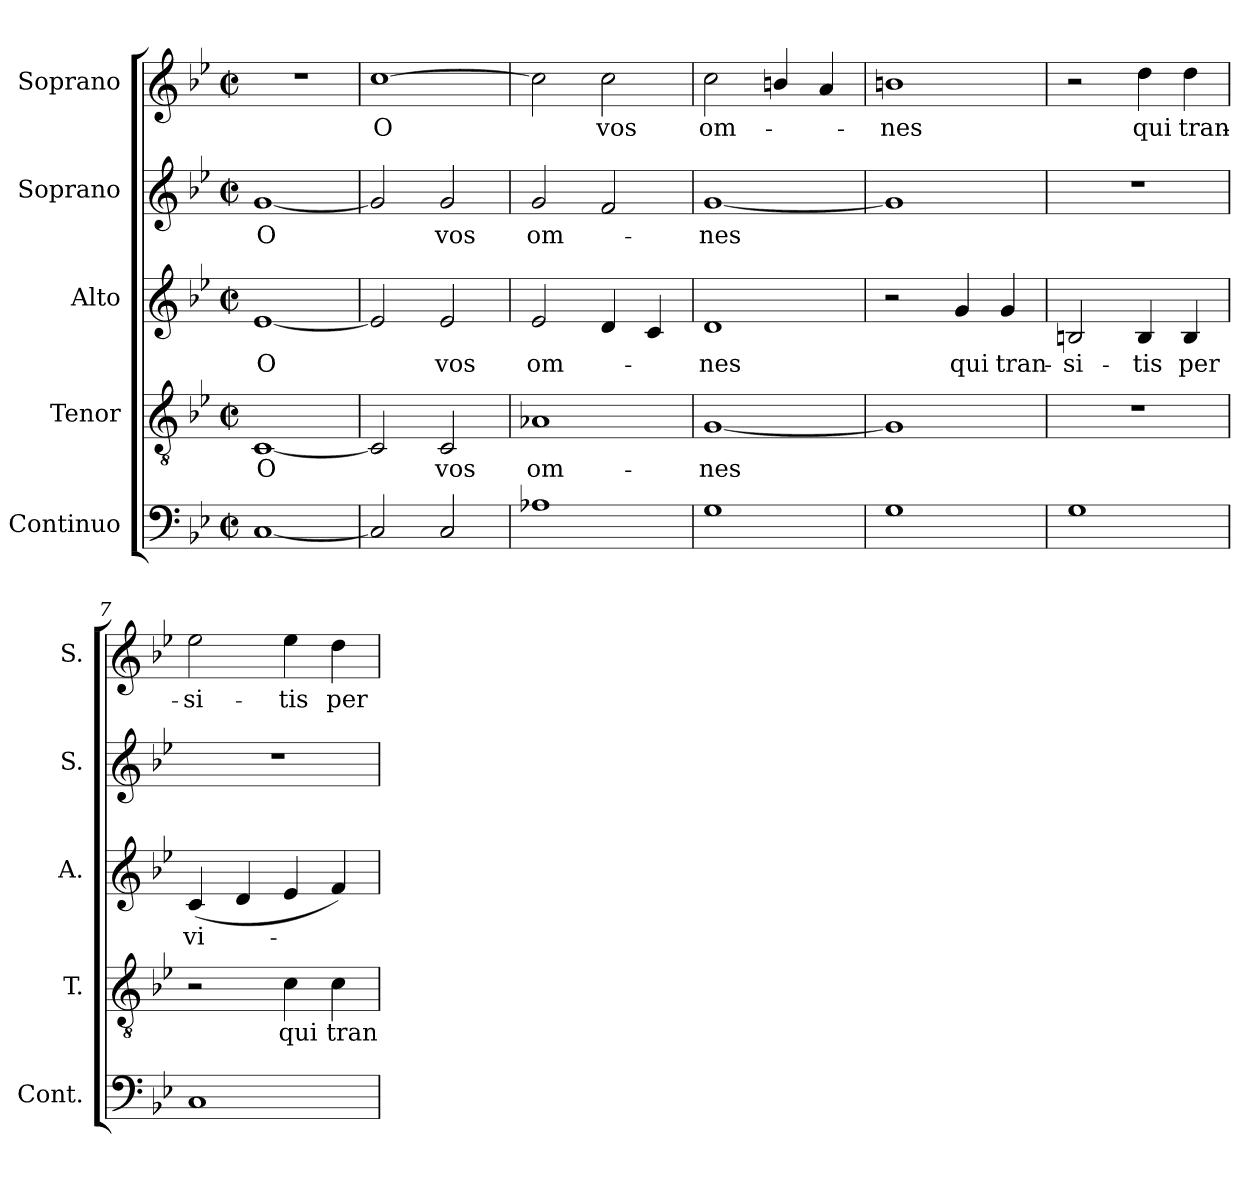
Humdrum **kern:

**kern	**kern	**text	**kern	**text	**kern	**text	**kern	**text
*part5	*part4	*part4	*part3	*part3	*part2	*part2	*part1	*part1
*staff5	*staff4	*staff4	*staff3	*staff3	*staff2	*staff2	*staff1	*staff1
*I"Continuo	*I"Tenor	*	*I"Alto	*	*I"Soprano	*	*I"Soprano	*
*I'Cont.	*I'T.	*	*I'A.	*	*I'S.	*	*I'S.	*
!!LO:PB:g=z
*clefF4	*clefGv2	*	*clefG2	*	*clefG2	*	*clefG2	*
*	*ITrd7c12	*	*	*	*	*	*	*
*k[b-e-]	*k[b-e-]	*	*k[b-e-]	*	*k[b-e-]	*	*k[b-e-]	*
*B-:	*B-:	*	*B-:	*	*B-:	*	*B-:	*
*M2/2	*M2/2	*	*M2/2	*	*M2/2	*	*M2/2	*
*met(c|)	*met(c|)	*	*met(c|)	*	*met(c|)	*	*met(c|)	*
=1	=1	=1	=1	=1	=1	=1	=1	=1
!	!	!LO:LY:b:color=#000000	!	!	!	!	!	!
!	!	!	!	!LO:LY:b:color=#000000	!	!	!	!
!	!	!	!	!	!	!LO:LY:b:color=#000000	!	!
[1Ci	[1CCi	O	[1e-i	O	[1gi	O	1r	.
=2	=2	=2	=2	=2	=2	=2	=2	=2
!	!	!	!	!	!	!	!	!LO:LY:b:color=#000000
2Ci/]	2CCi/]	.	2e-i/]	.	2gi/]	.	[1cci	O
!	!	!LO:LY:b:color=#000000	!	!	!	!	!	!
!	!	!	!	!LO:LY:b:color=#000000	!	!	!	!
!	!	!	!	!	!	!LO:LY:b:color=#000000	!	!
2Ci/	2CCi/	vos	2e-i/	vos	2gi/	vos	.	.
=3	=3	=3	=3	=3	=3	=3	=3	=3
!	!	!LO:LY:b:color=#000000	!	!	!	!	!	!
!	!	!	!	!LO:LY:b:color=#000000	!	!	!	!
!	!	!	!	!	!	!LO:LY:b:color=#000000	!	!
1A-Xi	1AA-Xi	om-	2e-i/	om-	2gi/	om-	2cci\]	.
!	!	!	!	!	!	!	!	!LO:LY:b:color=#000000
.	.	.	4di/	.	2fi/	.	2cci\	vos
.	.	.	4ci/	.	.	.	.	.
=4	=4	=4	=4	=4	=4	=4	=4	=4
!	!	!LO:LY:b:color=#000000	!	!	!	!	!	!
!	!	!	!	!LO:LY:b:color=#000000	!	!	!	!
!	!	!	!	!	!	!LO:LY:b:color=#000000	!	!
!	!	!	!	!	!	!	!	!LO:LY:b:color=#000000
1Gi	[1GGi	-nes	1di	-nes	[1gi	-nes	2cci\	om-
.	.	.	.	.	.	.	4bni/	.
.	.	.	.	.	.	.	4ai/	.
=5	=5	=5	=5	=5	=5	=5	=5	=5
!	!	!	!	!	!	!	!	!LO:LY:b:color=#000000
1Gi	1GGi]	.	2r	.	1gi]	.	1bni	-nes
!	!	!	!	!LO:LY:b:color=#000000	!	!	!	!
.	.	.	4gi/	qui	.	.	.	.
!	!	!	!	!LO:LY:b:color=#000000	!	!	!	!
.	.	.	4gi/	tran-	.	.	.	.
=6	=6	=6	=6	=6	=6	=6	=6	=6
!	!	!	!	!LO:LY:b:color=#000000	!	!	!	!
1Gi	1r	.	2Bni/	-si-	1r	.	2r	.
!	!	!	!	!LO:LY:b:color=#000000	!	!	!	!
!	!	!	!	!	!	!	!	!LO:LY:b:color=#000000
.	.	.	4Bi/	-tis	.	.	4ddi\	qui
!	!	!	!	!LO:LY:b:color=#000000	!	!	!	!
!	!	!	!	!	!	!	!	!LO:LY:b:color=#000000
.	.	.	4Bi/	per	.	.	4ddi\	tran-
!!LO:LB:g=z
=7	=7	=7	=7	=7	=7	=7	=7	=7
!	!	!	!	!LO:LY:b:color=#000000	!	!	!	!
!	!	!	!	!	!	!	!	!LO:LY:b:color=#000000
1Ci	2r	.	(4ci/	vi-	1r	.	2ee-i\	-si-
.	.	.	4di/	.	.	.	.	.
!	!	!LO:LY:b:color=#000000	!	!	!	!	!	!
!	!	!	!	!	!	!	!	!LO:LY:b:color=#000000
.	4Ci\	qui	4e-i/	.	.	.	4ee-i\	-tis
!	!	!LO:LY:b:color=#000000	!	!	!	!	!	!
!	!	!	!	!	!	!	!	!LO:LY:b:color=#000000
.	4Ci\	tran-	4fi/)	.	.	.	4ddi\	per
=	=	=	=	=	=	=	=	=
*-	*-	*-	*-	*-	*-	*-	*-	*-
